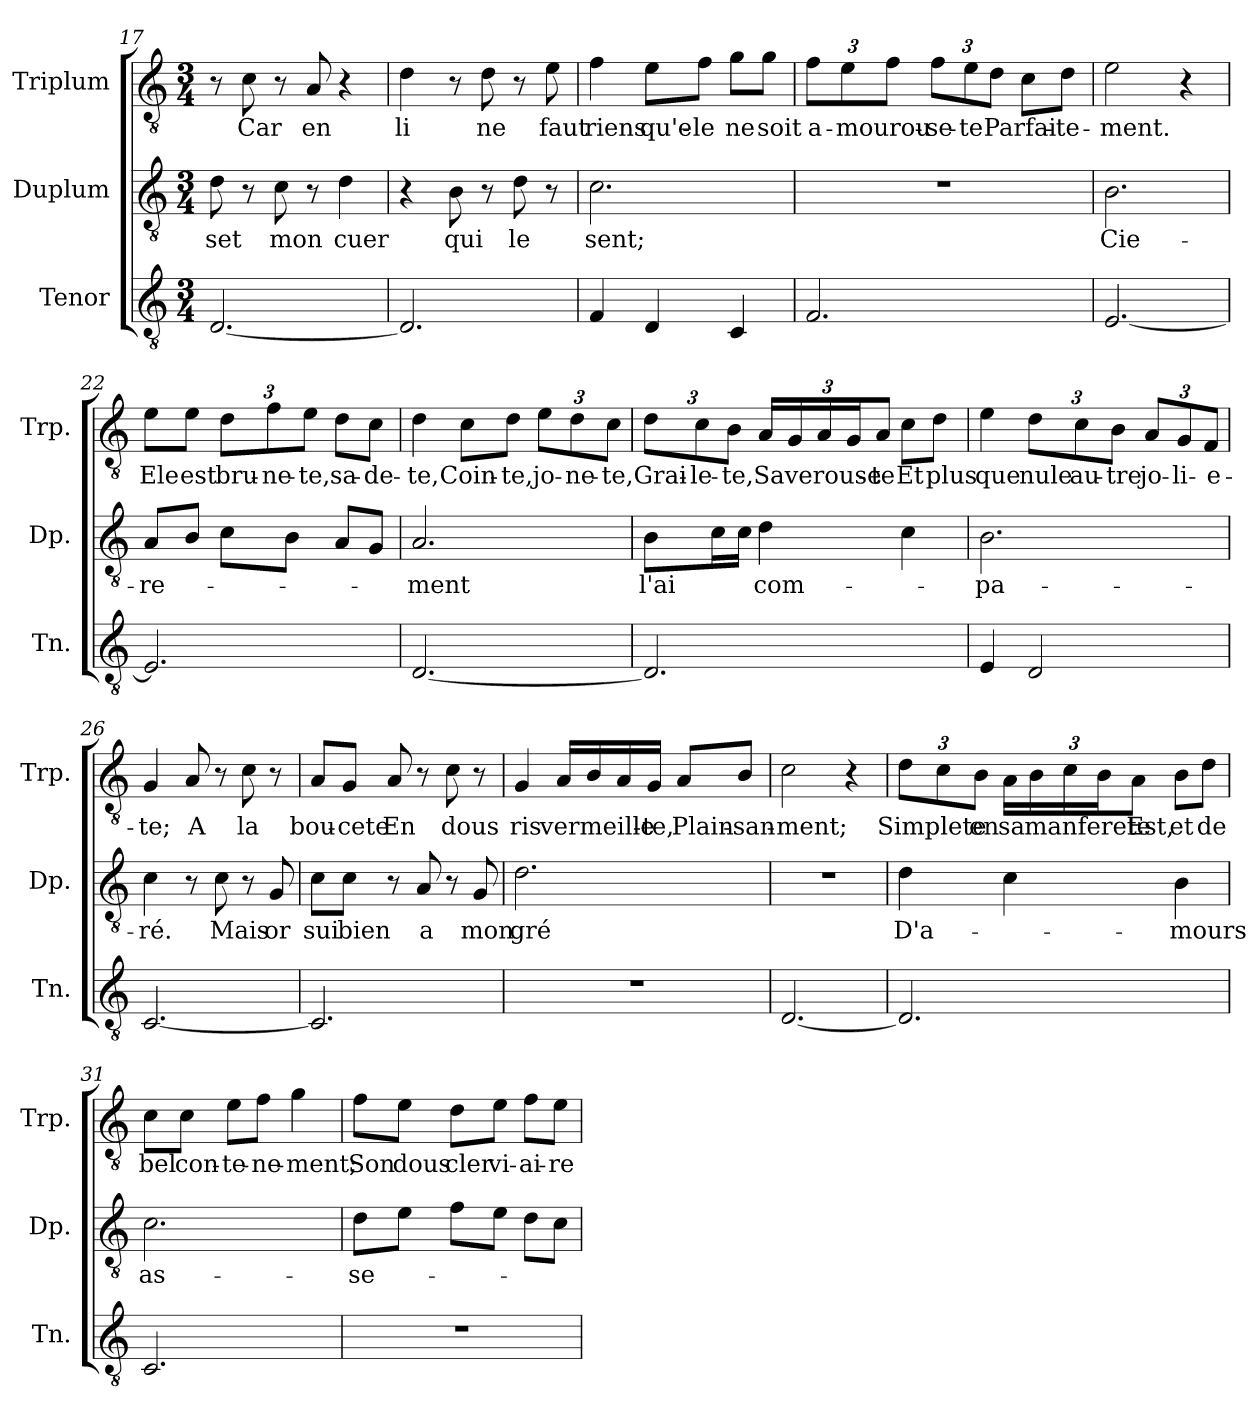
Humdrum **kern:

**kern	**kern	**text	**kern	**text
*part3	*part2	*part2	*part1	*part1
*staff3	*staff2	*staff2	*staff1	*staff1
*I"Tenor	*I"Duplum	*	*I"Triplum	*
*I'Tn.	*I'Dp.	*	*I'Trp.	*
*clefGv2	*clefGv2	*	*clefGv2	*
*k[]	*k[]	*	*k[]	*
*M3/4	*M3/4	*	*M3/4	*
=17	=17	=17	=17	=17
!	!	!LO:LY:b	!	!
[2.D/	8d\	set	8r	.
!	!	!	!	!LO:LY:b
.	8r	.	8c\	Car
!	!	!LO:LY:b	!	!
.	8c\	mon	8r	.
!	!	!	!	!LO:LY:b
.	8r	.	8A/	en
!	!	!LO:LY:b	!	!
.	4d\	cuer	4r	.
=18	=18	=18	=18	=18
!	!	!	!	!LO:LY:b
2.D/]	4r	.	4d\	li
!	!	!LO:LY:b	!	!
.	8B\	qui	8r	.
!	!	!	!	!LO:LY:b
.	8r	.	8d\	ne
!	!	!LO:LY:b	!	!
.	8d\	le	8r	.
!	!	!	!	!LO:LY:b
.	8r	.	8e\	faut
=19	=19	=19	=19	=19
!	!	!LO:LY:b	!	!LO:LY:b
4F/	2.c\	sent;	4f\	riens
!	!	!	!	!LO:LY:b
4D/	.	.	8e\L	qu'e-
!	!	!	!	!LO:LY:b
.	.	.	8f\J	-le
!	!	!	!	!LO:LY:b
4C/	.	.	8g\L	ne
!	!	!	!	!LO:LY:b
.	.	.	8g\J	soit
=20	=20	=20	=20	=20
*	*	*	*Xbrackettup	*
!	!	!	!	!LO:LY:b
2.F/	2.r	.	12f\L	a-
!	!	!	!	!LO:LY:b
.	.	.	12e\	-mourou-
.	.	.	12f\J	.
!	!	!	!	!LO:LY:b
.	.	.	12f\L	-se-
!	!	!	!	!LO:LY:b
.	.	.	12e\	-te
!	!	!	!	!LO:LY:b
.	.	.	12d\J	Parfai-
.	.	.	8c\L	.
!	!	!	!	!LO:LY:b
.	.	.	8d\J	-te-
=21	=21	=21	=21	=21
!	!	!LO:LY:b	!	!LO:LY:b
[2.E/	2.B\	Cie-	2e\	-ment.
.	.	.	4r	.
!!LO:LB:g=z
=22	=22	=22	=22	=22
!	!	!LO:LY:b	!	!LO:LY:b
2.E/]	8A/L	-re-	8e\L	Ele
!	!	!	!	!LO:LY:b
.	8B/J	.	8e\J	est
!	!	!	!	!LO:LY:b
.	8c\L	.	12d\L	bru-
!	!	!	!	!LO:LY:b
.	.	.	12f\	-ne-
.	8B\J	.	.	.
!	!	!	!	!LO:LY:b
.	.	.	12e\J	-te,
!	!	!	!	!LO:LY:b
.	8A/L	.	8d\L	sa-
!	!	!	!	!LO:LY:b
.	8G/J	.	8c\J	-de-
=23	=23	=23	=23	=23
!	!	!LO:LY:b	!	!LO:LY:b
[2.D/	2.A/	-ment	4d\	-te,
!	!	!	!	!LO:LY:b
.	.	.	8c\L	Coin-
!	!	!	!	!LO:LY:b
.	.	.	8d\J	-te,
!	!	!	!	!LO:LY:b
.	.	.	12e\L	jo-
!	!	!	!	!LO:LY:b
.	.	.	12d\	-ne-
!	!	!	!	!LO:LY:b
.	.	.	12c\J	-te,
=24	=24	=24	=24	=24
!	!	!LO:LY:b	!	!LO:LY:b
2.D/]	8B\L	l'ai	12d\L	Grai-
!	!	!	!	!LO:LY:b
.	.	.	12c\	-le-
*	*tremolo	*	*	*
.	16c\	.	.	.
!	!	!	!	!LO:LY:b
.	.	.	12B\J	-te,
.	16c\JJ	.	.	.
*	*Xtremolo	*	*	*
!	!	!LO:LY:b	!	!LO:LY:b
.	4d\	com-	24A/LL	Saverouse-
.	.	.	24G/	.
.	.	.	24A/	.
.	.	.	24G/J	.
!	!	!	!	!LO:LY:b
.	.	.	12A/J	-te
!	!	!	!	!LO:LY:b
.	4c\	.	8c\L	Et
!	!	!	!	!LO:LY:b
.	.	.	8d\J	plus
!!LO:PB:g=z
=25	=25	=25	=25	=25
!	!	!LO:LY:b	!	!LO:LY:b
4E/	2.B\	-pa-	4e\	que
!	!	!	!	!LO:LY:b
2D/	.	.	12d\L	nule
!	!	!	!	!LO:LY:b
.	.	.	12c\	au-
!	!	!	!	!LO:LY:b
.	.	.	12B\J	-tre
!	!	!	!	!LO:LY:b
.	.	.	12A/L	jo-
!	!	!	!	!LO:LY:b
.	.	.	12G/	-li-
!	!	!	!	!LO:LY:b
.	.	.	12F/J	-e-
=26	=26	=26	=26	=26
!	!	!LO:LY:b	!	!LO:LY:b
[2.C/	4c\	-ré.	4G/	-te;
!	!	!	!	!LO:LY:b
.	8r	.	8A/	A
!	!	!LO:LY:b	!	!
.	8c\	Mais	8r	.
!	!	!	!	!LO:LY:b
.	8r	.	8c\	la
!	!	!LO:LY:b	!	!
.	8G/	or	8r	.
=27	=27	=27	=27	=27
!	!	!LO:LY:b	!	!LO:LY:b
2.C/]	8c\L	sui	8A/L	bou-
!	!	!LO:LY:b	!	!LO:LY:b
.	8c\J	bien	8G/J	-cete
!	!	!	!	!LO:LY:b
.	8r	.	8A/	En
!	!	!LO:LY:b	!	!
.	8A/	a	8r	.
!	!	!	!	!LO:LY:b
.	8r	.	8c\	dous
!	!	!LO:LY:b	!	!
.	8G/	mon	8r	.
=28	=28	=28	=28	=28
!	!	!LO:LY:b	!	!LO:LY:b
2.r	2.d\	gré	4G/	ris
!	!	!	!	!LO:LY:b
.	.	.	16A/LL	vermeille-
.	.	.	16B/	.
.	.	.	16A/	.
!	!	!	!	!LO:LY:b
.	.	.	16G/JJ	-te,
!	!	!	!	!LO:LY:b
.	.	.	8A/L	Plain-
!	!	!	!	!LO:LY:b
.	.	.	8B/J	-san-
=29	=29	=29	=29	=29
!	!	!	!	!LO:LY:b
[2.D/	2.r	.	2c\	-ment;
.	.	.	4r	.
!!LO:LB:g=z
=30	=30	=30	=30	=30
!	!	!LO:LY:b	!	!LO:LY:b
2.D/]	4d\	D'a-	12d\L	Simplete
.	.	.	12c\	.
!	!	!	!	!LO:LY:b
.	.	.	12B\J	en
!	!	!	!	!LO:LY:b
.	4c\	.	24A\LL	sa
!	!	!	!	!LO:LY:b
.	.	.	24B\	manferete
.	.	.	24c\	.
.	.	.	24B\J	.
!	!	!	!	!LO:LY:b
.	.	.	12A\J	Est,
!	!	!LO:LY:b	!	!LO:LY:b
.	4B\	-mours	8B\L	et
!	!	!	!	!LO:LY:b
.	.	.	8d\J	de
=31	=31	=31	=31	=31
!	!	!LO:LY:b	!	!LO:LY:b
2.C/	2.c\	as-	8c\L	bel
!	!	!	!	!LO:LY:b
.	.	.	8c\J	con-
!	!	!	!	!LO:LY:b
.	.	.	8e\L	-te-
!	!	!	!	!LO:LY:b
.	.	.	8f\J	-ne-
!	!	!	!	!LO:LY:b
.	.	.	4g\	-ment;
=32	=32	=32	=32	=32
!	!	!LO:LY:b	!	!LO:LY:b
2.r	8d\L	-se-	8f\L	Son
!	!	!	!	!LO:LY:b
.	8e\J	.	8e\J	dous
!	!	!	!	!LO:LY:b
.	8f\L	.	8d\L	cler
!	!	!	!	!LO:LY:b
.	8e\J	.	8e\J	vi-
!	!	!	!	!LO:LY:b
.	8d\L	.	8f\L	-ai-
!	!	!	!	!LO:LY:b
.	8c\J	.	8e\J	-re
=	=	=	=	=
*-	*-	*-	*-	*-
